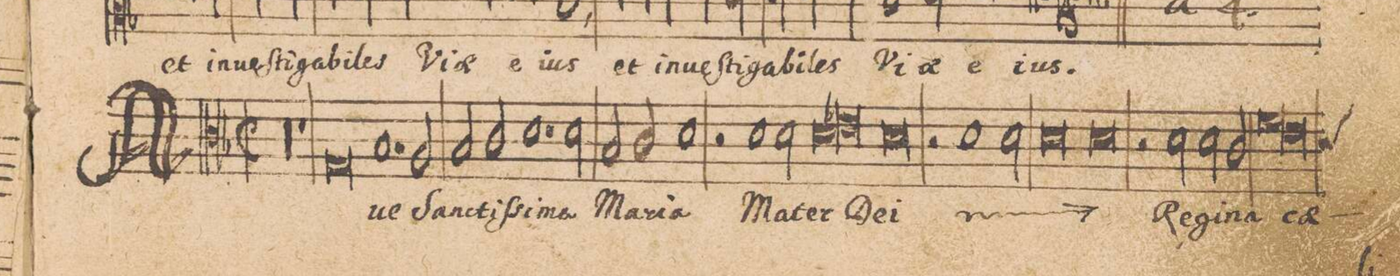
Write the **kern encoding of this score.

**kern	**text
*I"CANTVS.	*
*clefC3	*
*k[b-]	*
*met(C|)	*
*M2/1	*
00r	.
=2-	=2-
*2\right	*
=3-	=3-
1r	.
0G	A-
=4-	=4-
1.B-	-ue
=5-	=5-
2A/	Sanc-
2B-/	.
2c/	-tiſ-
=6-	=6-
1.d	-si-
2d\	-ma
=7-	=7-
2B-/	Ma-
2c/	-ri-
1d	-a
=8-	=8-
2r	.
1d	Ma-
2d\	-ter
=9-	=9-
*lig	*
1d	De-
1e-X	.
*Xlig	*
=10-	=10-
0d	-i
=11-	=11-
2r	.
*	*ij
1d	Ma-
2d\	-ter
=12-	=12-
0d	De-
=13-	=13-
0d	-i
*	*Xij
=14-	=14-
2r	.
2d\	Re-
2d\	-gi-
2c/	-na
=15-	=15-
*lig	*
1f	cae-
1eny	.
*Xlig	*
*custos:d	*
=16-	=16-
*-	*-
